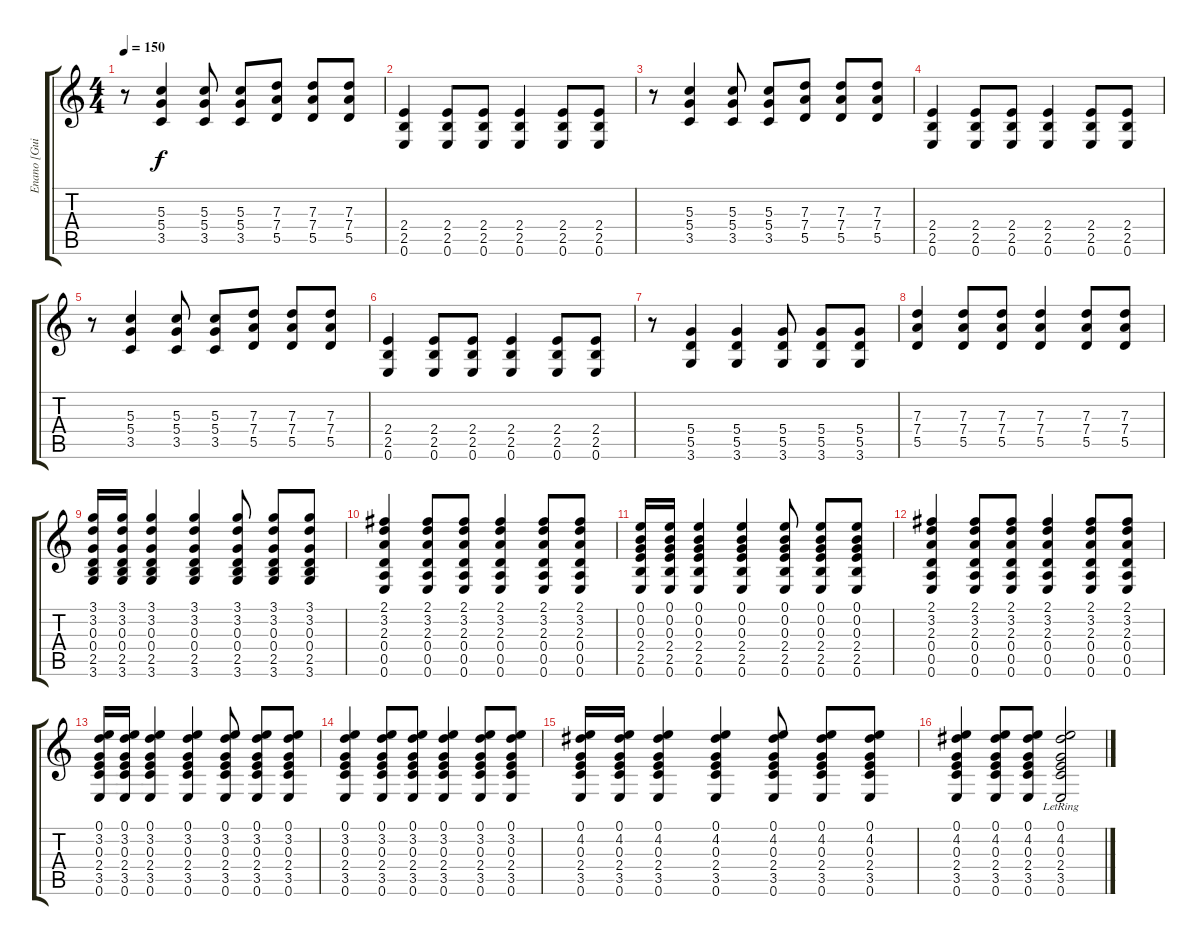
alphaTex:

\track ("Enano [Guitarra]" "Enano [Gui") {instrument overdrivenguitar}
\staff {score tabs}
\tuning (E4 B3 G3 D3 A2 E2) {hide}
\ts (4 4)
\tempo 150
\clef g2
\ks c
r.8{dy f} (5.3 5.4 3.5).4 (5.3 5.4 3.5).8 (5.3 5.4 3.5).8 (7.3 7.4 5.5).8 (7.3 7.4 5.5).8 (7.3 7.4 5.5).8 |
(2.4 2.5 0.6).4 (2.4 2.5 0.6).8 (2.4 2.5 0.6).8 (2.4 2.5 0.6).4 (2.4 2.5 0.6).8 (2.4 2.5 0.6).8 |
r.8 (5.3 5.4 3.5).4 (5.3 5.4 3.5).8 (5.3 5.4 3.5).8 (7.3 7.4 5.5).8 (7.3 7.4 5.5).8 (7.3 7.4 5.5).8 |
(2.4 2.5 0.6).4 (2.4 2.5 0.6).8 (2.4 2.5 0.6).8 (2.4 2.5 0.6).4 (2.4 2.5 0.6).8 (2.4 2.5 0.6).8 |
r.8 (5.3 5.4 3.5).4 (5.3 5.4 3.5).8 (5.3 5.4 3.5).8 (7.3 7.4 5.5).8 (7.3 7.4 5.5).8 (7.3 7.4 5.5).8 |
(2.4 2.5 0.6).4 (2.4 2.5 0.6).8 (2.4 2.5 0.6).8 (2.4 2.5 0.6).4 (2.4 2.5 0.6).8 (2.4 2.5 0.6).8 |
r.8 (5.4 5.5 3.6).4 (5.4 5.5 3.6).4 (5.4 5.5 3.6).8 (5.4 5.5 3.6).8 (5.4 5.5 3.6).8 |
(7.3 7.4 5.5).4 (7.3 7.4 5.5).8 (7.3 7.4 5.5).8 (7.3 7.4 5.5).4 (7.3 7.4 5.5).8 (7.3 7.4 5.5).8 |
(3.1 3.2 0.3 0.4 2.5 3.6).16 (3.1 3.2 0.3 0.4 2.5 3.6).16 (3.1 3.2 0.3 0.4 2.5 3.6).4 (3.1 3.2 0.3 0.4 2.5 3.6).4 (3.1 3.2 0.3 0.4 2.5 3.6).8 (3.1 3.2 0.3 0.4 2.5 3.6).8 (3.1 3.2 0.3 0.4 2.5 3.6).8 |
(2.1 3.2 2.3 0.4 0.5 0.6).4 (2.1 3.2 2.3 0.4 0.5 0.6).8 (2.1 3.2 2.3 0.4 0.5 0.6).8 (2.1 3.2 2.3 0.4 0.5 0.6).4 (2.1 3.2 2.3 0.4 0.5 0.6).8 (2.1 3.2 2.3 0.4 0.5 0.6).8 |
(0.1 0.2 0.3 2.4 2.5 0.6).16 (0.1 0.2 0.3 2.4 2.5 0.6).16 (0.1 0.2 0.3 2.4 2.5 0.6).4 (0.1 0.2 0.3 2.4 2.5 0.6).4 (0.1 0.2 0.3 2.4 2.5 0.6).8 (0.1 0.2 0.3 2.4 2.5 0.6).8 (0.1 0.2 0.3 2.4 2.5 0.6).8 |
(2.1 3.2 2.3 0.4 0.5 0.6).4 (2.1 3.2 2.3 0.4 0.5 0.6).8 (2.1 3.2 2.3 0.4 0.5 0.6).8 (2.1 3.2 2.3 0.4 0.5 0.6).4 (2.1 3.2 2.3 0.4 0.5 0.6).8 (2.1 3.2 2.3 0.4 0.5 0.6).8 |
(0.1 3.2 0.3 2.4 3.5 0.6).16 (0.1 3.2 0.3 2.4 3.5 0.6).16 (0.1 3.2 0.3 2.4 3.5 0.6).4 (0.1 3.2 0.3 2.4 3.5 0.6).4 (0.1 3.2 0.3 2.4 3.5 0.6).8 (0.1 3.2 0.3 2.4 3.5 0.6).8 (0.1 3.2 0.3 2.4 3.5 0.6).8 |
(0.1 3.2 0.3 2.4 3.5 0.6).4 (0.1 3.2 0.3 2.4 3.5 0.6).8 (0.1 3.2 0.3 2.4 3.5 0.6).8 (0.1 3.2 0.3 2.4 3.5 0.6).4 (0.1 3.2 0.3 2.4 3.5 0.6).8 (0.1 3.2 0.3 2.4 3.5 0.6).8 |
(0.1 4.2 0.3 2.4 3.5 0.6).16 (0.1 4.2 0.3 2.4 3.5 0.6).16 (0.1 4.2 0.3 2.4 3.5 0.6).4 (0.1 4.2 0.3 2.4 3.5 0.6).4 (0.1 4.2 0.3 2.4 3.5 0.6).8 (0.1 4.2 0.3 2.4 3.5 0.6).8 (0.1 4.2 0.3 2.4 3.5 0.6).8 |
(0.1 4.2 0.3 2.4 3.5 0.6).4 (0.1 4.2 0.3 2.4 3.5 0.6).8 (0.1 4.2 0.3 2.4 3.5 0.6).8 (0.1{lr} 4.2{lr} 0.3{lr} 2.4{lr} 3.5{lr} 0.6{lr}).2
